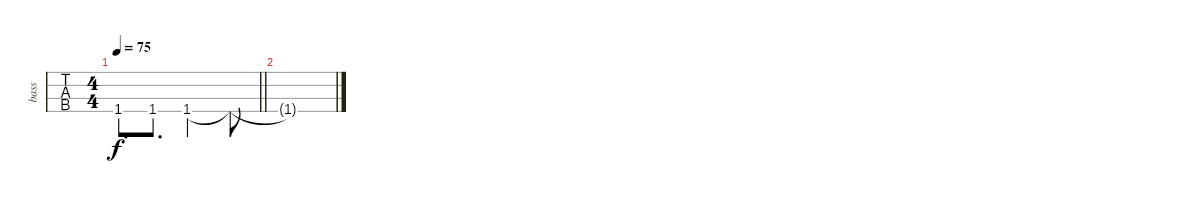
\track ("bass" "bass") {instrument acousticguitarnylon}
\staff {tabs}
\tuning (G2 D2 A1 E1) {hide}
\ts (4 4)
\tempo 75
\clef f4
\barLineRight lightlight
\ks c
1.4.8{d dy f} 1.4.8{d} 1.4.2 1.4{t}.8 |
1.4{t}.1
